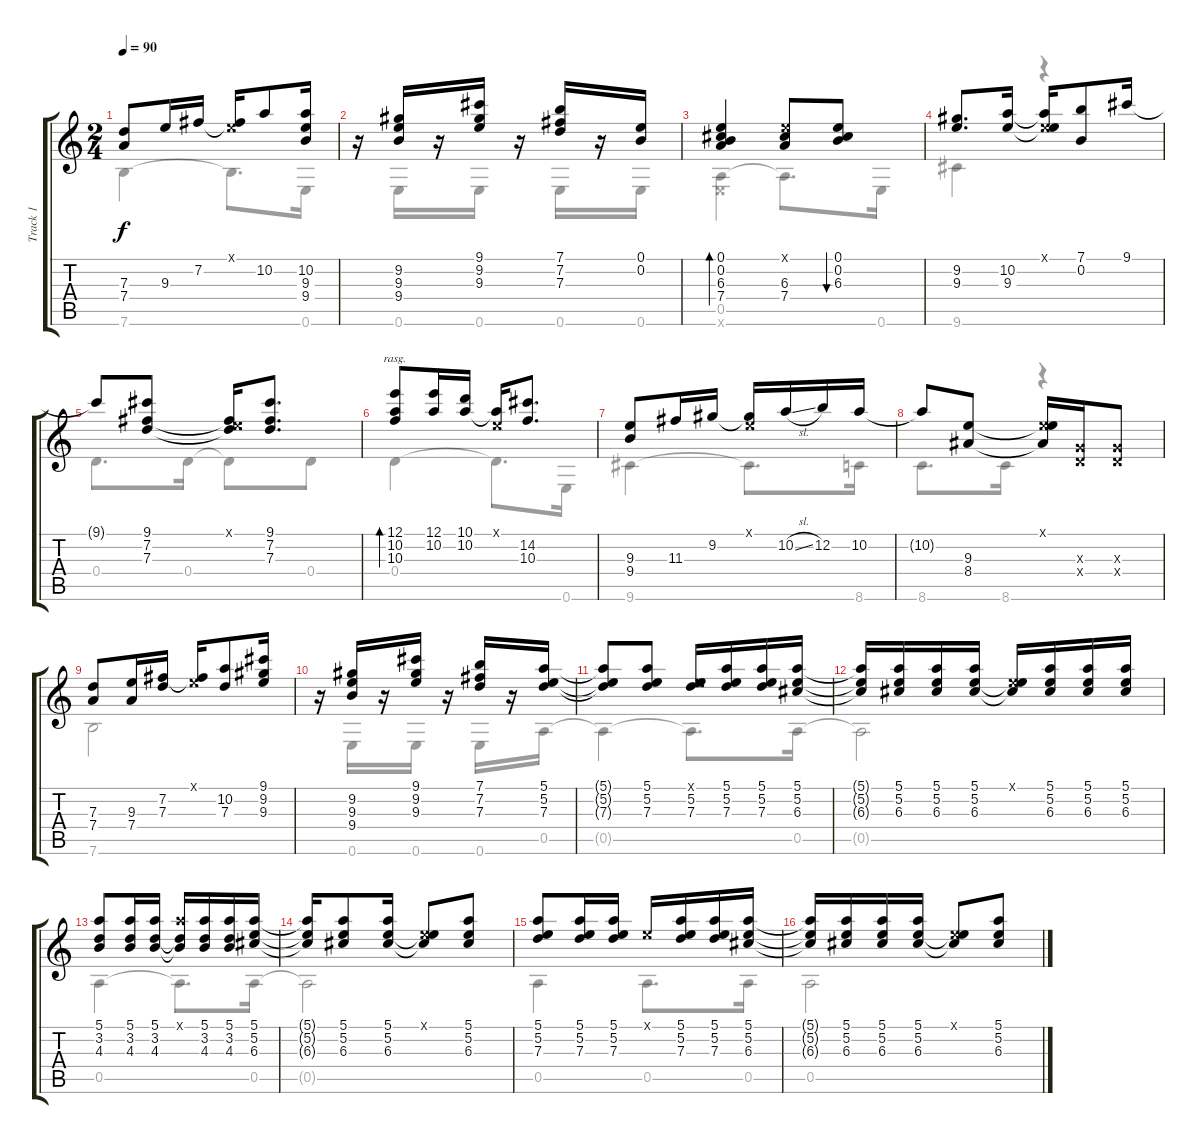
\track ("Track 1" "Track 1") {instrument acousticguitarsteel}
\staff {score tabs}
\tuning (E4 B3 G3 D3 A2 E2) {hide}
\voice
\ts (2 4)
\tempo 90
\clef g2
\ks c
(7.3 7.4).8{dy f} 9.3.16 7.2.16 (0.1{x} 7.2{t}).16 10.2.8 (10.2 9.3 9.4).16 |
r.16 (9.2 9.3 9.4).16 r.16 (9.1 9.2 9.3).16 r.16 (7.1 7.2 7.3).16 r.16 (0.1 0.2).16 |
(0.1 0.2 6.3 7.4).4{bd 60} (0.1{x} 6.3 7.4).8 (0.1 0.2 6.3).8{bu 30} |
(9.2 9.3).8{d} (10.2 9.3).16 (0.1{x} 10.2{t} 9.3{t}).16 (7.1 0.2).8 9.1.16 |
9.1{t}.8 (9.1 7.2 7.3).8 (0.1{x} 7.2{t} 7.3{t}).16 (9.1 7.2 7.3).8{d} |
(12.1 10.2 10.3).8{bd 120 rasg ii} (12.1 10.2).16 (10.1 10.2).16 (0.1{x} 10.2{t}).16 (14.2 10.3).8{d} |
(9.3 9.4).8 11.3.16 9.2.16 (0.1{x} 9.2{t}).16 10.2{sl}.16 12.2.16 10.2.16 |
10.2{t}.8 (9.3 8.4).8 (0.1{x} 9.3{t} 8.4{t}).16 (0.3{x} 0.4{x}).16 (0.3{x} 0.4{x}).8 |
(7.3 7.4).8 (9.3 7.4).16 (7.2 7.3).16 (0.1{x} 7.2{t}).16 (10.2 7.3).8 (9.1 9.2 9.3).16 |
r.16 (9.2 9.3 9.4).16 r.16 (9.1 9.2 9.3).16 r.16 (7.1 7.2 7.3).16 r.16 (5.1 5.2 7.3).16 |
(5.1{t} 5.2{t} 7.3{t}).8 (5.1 5.2 7.3).8 (0.1{x} 5.2 7.3).16 (5.1 5.2 7.3).16 (5.1 5.2 7.3).16 (5.1 5.2 6.3).16 |
(5.1{t} 5.2{t} 6.3{t}).16{beam Up} (5.1 5.2 6.3).16{beam Up} (5.1 5.2 6.3).16{beam Up} (5.1 5.2 6.3).16{beam Up} (0.1{x} 5.2{t} 6.3{t}).16{beam Up} (5.1 5.2 6.3).16{beam Up} (5.1 5.2 6.3).16{beam Up} (5.1 5.2 6.3).16{beam Up} |
(5.1 3.2 4.3).8{beam Up} (5.1 3.2 4.3).16{beam Up} (5.1 3.2 4.3).16{beam Up} (5.1{x} 3.2{t} 4.3{t}).16{beam Up} (5.1 3.2 4.3).16 (5.1 3.2 4.3).16 (5.1 5.2 6.3).16 |
(5.1{t} 5.2{t} 6.3{t}).16 (5.1 5.2 6.3).8 (5.1 5.2 6.3).16 (0.1{x} 5.2{t} 6.3{t}).8 (5.1 5.2 6.3).8 |
(5.1 5.2 7.3).8 (5.1 5.2 7.3).16 (5.1 5.2 7.3).16 0.1{x}.16 (5.1 5.2 7.3).16 (5.1 5.2 7.3).16 (5.1 5.2 6.3).16 |
(5.1{t} 5.2{t} 6.3{t}).16 (5.1 5.2 6.3).16 (5.1 5.2 6.3).16 (5.1 5.2 6.3).16 (0.1{x} 5.2{t} 6.3{t}).8 (5.1 5.2 6.3).8
\voice
\clef g2
\ottava regular
\simile none
\ks c
7.6.4{dy f} 7.6{t}.8{d} 0.6.16 |
r.16 0.6.16 r.16 0.6.16 r.16 0.6.16 r.16 0.6.16 |
(0.5 0.6{x}).4 0.5{t}.8{d} 0.6.16 |
9.6.4 r.4 |
0.4.8{d} 0.4.16 0.4{t}.8 0.4.8 |
0.4.4 0.4{t}.8{d} 0.6.16 |
9.6.4 9.6{t}.8{d} 8.6.16 |
8.6.8{d} 8.6.16 r.4 |
7.6.2 |
r.16 0.6.16 r.16 0.6.16 r.16 0.6.16 r.16 0.5.16 |
0.5{t}.4 0.5{t}.8{d} 0.5.16 |
0.5{t}.2 |
0.5.4 0.5{t}.8{d} 0.5.16 |
0.5{t}.2 |
0.5.4 0.5.8{d} 0.5.16 |
0.5.2
